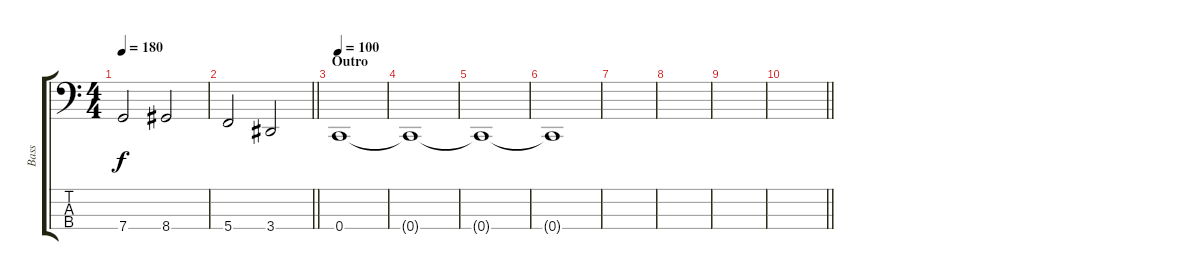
\track ("Bass" "Bass") {instrument electricbassfinger}
\staff {score tabs}
\tuning (F2 C2 G1 C1) {hide}
\ts (4 4)
\tempo 180
\clef f4
\ks c
7.4.2{dy f} 8.4.2 |
\barLineRight lightlight
5.4.2 3.4.2 |
\section ("" "Outro")
\tempo 100
0.4.1{volume 0} |
0.4{t}.1 |
0.4{t}.1 |
0.4{t}.1 |
|
|
|
\barLineRight lightlight
